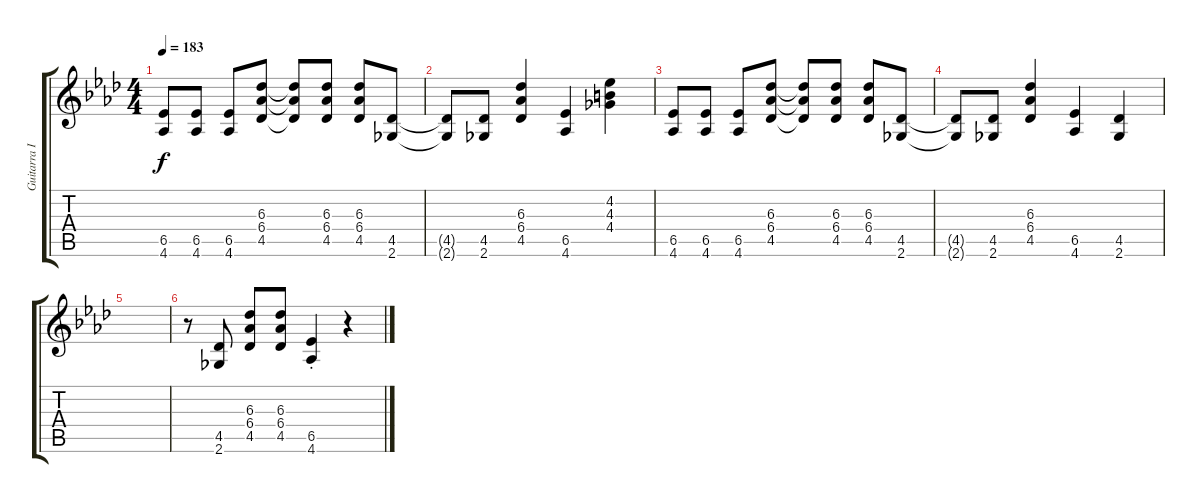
\track ("Guitarra II" "Guitarra I") {instrument distortionguitar}
\staff {score tabs}
\tuning (E4 B3 G3 D3 A2 E2) {hide}
\ts (4 4)
\tempo 183
\clef g2
\ks ab
(6.5 4.6).8{dy f} (6.5 4.6).8 (6.5 4.6).8 (6.3 6.4 4.5).8 (6.3{t} 6.4{t} 4.5{t}).8 (6.3 6.4 4.5).8 (6.3 6.4 4.5).8 (4.5 2.6).8 |
(4.5{t} 2.6{t}).8 (4.5 2.6).8 (6.3 6.4 4.5).4 (6.5 4.6).4 (4.2 4.3 4.4).4 |
(6.5 4.6).8 (6.5 4.6).8 (6.5 4.6).8 (6.3 6.4 4.5).8 (6.3{t} 6.4{t} 4.5{t}).8 (6.3 6.4 4.5).8 (6.3 6.4 4.5).8 (4.5 2.6).8 |
(4.5{t} 2.6{t}).8 (4.5 2.6).8 (6.3 6.4 4.5).4 (6.5 4.6).4 (4.5 2.6).4 |
|
r.8 (4.5 2.6).8{volume 16 balance 0} (6.3 6.4 4.5).8 (6.3 6.4 4.5).8 (6.5{st} 4.6{st}).4 r.4
